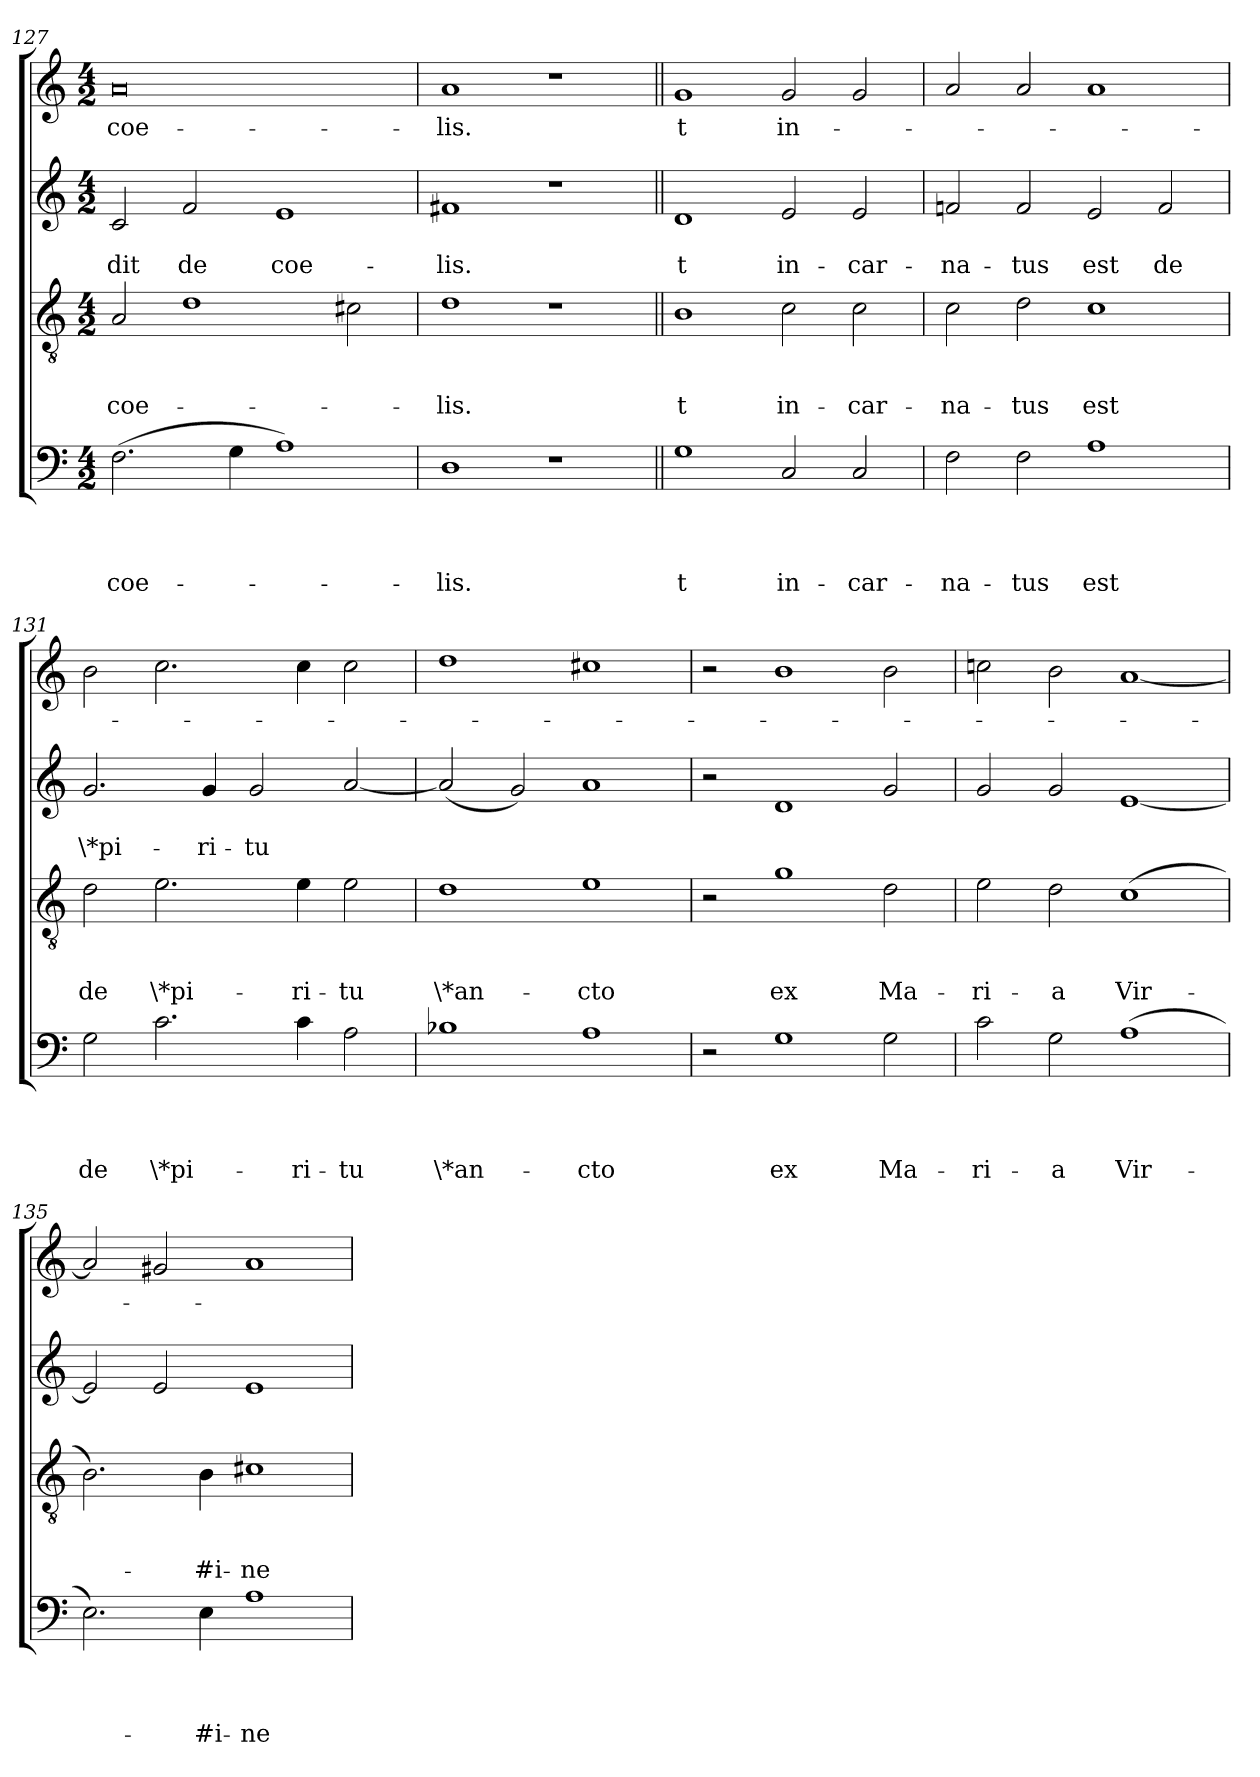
**kern	**text	**text	**text	**text	**kern	**text	**text	**text	**kern	**text	**text	**kern	**text
*part4	*part4	*part4	*part4	*part4	*part3	*part3	*part3	*part3	*part2	*part2	*part2	*part1	*part1
*staff4	*staff4	*staff4	*staff4	*staff4	*staff3	*staff3	*staff3	*staff3	*staff2	*staff2	*staff2	*staff1	*staff1
*clefF4	*	*	*	*	*clefGv2	*	*	*	*clefG2	*	*	*clefG2	*
*k[]	*	*	*	*	*k[]	*	*	*	*k[]	*	*	*k[]	*
*C:	*	*	*	*	*C:	*	*	*	*C:	*	*	*C:	*
*M4/2	*	*	*	*	*M4/2	*	*	*	*M4/2	*	*	*M4/2	*
=127	=127	=127	=127	=127	=127	=127	=127	=127	=127	=127	=127	=127	=127
!	!	!	!	!LO:LY:b	!	!	!	!LO:LY:b	!	!	!LO:LY:b	!	!LO:LY:b
(>2.F\	.	.	.	coe-	2A/	.	.	coe-	2c/	.	-dit	0a	coe-
!	!	!	!	!	!	!	!	!	!	!	!LO:LY:b	!	!
.	.	.	.	.	1d	.	.	.	2f/	.	de	.	.
4G\	.	.	.	.	.	.	.	.	.	.	.	.	.
!	!	!	!	!	!	!	!	!	!	!	!LO:LY:b	!	!
1A)	.	.	.	.	.	.	.	.	1e	.	coe-	.	.
.	.	.	.	.	2c#X\	.	.	.	.	.	.	.	.
=128	=128	=128	=128	=128	=128	=128	=128	=128	=128	=128	=128	=128	=128
!	!	!	!	!LO:LY:b	!	!	!	!LO:LY:b	!	!	!LO:LY:b	!	!LO:LY:b
1D	.	.	.	-lis.	1d	.	.	-lis.	1f#X	.	-lis.	1a	-lis.
1r	.	.	.	.	1r	.	.	.	1r	.	.	1r	.
=129||	=129||	=129||	=129||	=129||	=129||	=129||	=129||	=129||	=129||	=129||	=129||	=129||	=129||
!	!	!	!	!LO:LY:b	!	!	!	!LO:LY:b	!	!	!LO:LY:b	!	!LO:LY:b
1G	.	.	.	t	1B	.	.	t	1d	.	t	1g	t
!	!	!	!	!LO:LY:b	!	!	!	!LO:LY:b	!	!	!LO:LY:b	!	!LO:LY:b
2C/	.	.	.	in-	2c\	.	.	in-	2e/	.	in-	2g/	in-
!	!	!	!	!LO:LY:b	!	!	!	!LO:LY:b	!	!	!LO:LY:b	!	!
2C/	.	.	.	-car-	2c\	.	.	-car-	2e/	.	-car-	2g/	.
!!LO:PB:g=z
=130	=130	=130	=130	=130	=130	=130	=130	=130	=130	=130	=130	=130	=130
!	!	!	!	!LO:LY:b	!	!	!	!LO:LY:b	!	!	!LO:LY:b	!	!
2F\	.	.	.	-na-	2c\	.	.	-na-	2fn/	.	-na-	2a/	.
!	!	!	!	!LO:LY:b	!	!	!	!LO:LY:b	!	!	!LO:LY:b	!	!
2F\	.	.	.	-tus	2d\	.	.	-tus	2f/	.	-tus	2a/	.
!	!	!	!	!LO:LY:b	!	!	!	!LO:LY:b	!	!	!LO:LY:b	!	!
1A	.	.	.	est	1c	.	.	est	2e/	.	est	1a	.
!	!	!	!	!	!	!	!	!	!	!	!LO:LY:b	!	!
.	.	.	.	.	.	.	.	.	2f/	.	de	.	.
=131	=131	=131	=131	=131	=131	=131	=131	=131	=131	=131	=131	=131	=131
!	!	!	!	!LO:LY:b	!	!	!	!LO:LY:b	!	!	!LO:LY:b	!	!
2G\	.	.	.	de	2d\	.	.	de	2.g/	.	\*pi-	2b\	.
!	!	!	!	!LO:LY:b	!	!	!	!LO:LY:b	!	!	!	!	!
2.c\	.	.	.	\*pi-	2.e\	.	.	\*pi-	.	.	.	2.cc\	.
!	!	!	!	!	!	!	!	!	!	!	!LO:LY:b	!	!
.	.	.	.	.	.	.	.	.	4g/	.	-ri-	.	.
!	!	!	!	!	!	!	!	!	!	!	!LO:LY:b	!	!
.	.	.	.	.	.	.	.	.	2g/	.	-tu	.	.
!	!	!	!	!LO:LY:b	!	!	!	!LO:LY:b	!	!	!	!	!
4c\	.	.	.	-ri-	4e\	.	.	-ri-	.	.	.	4cc\	.
!	!	!	!	!LO:LY:b	!	!	!	!LO:LY:b	!	!	!	!	!
2A\	.	.	.	-tu	2e\	.	.	-tu	[<2a/	.	.	2cc\	.
=132	=132	=132	=132	=132	=132	=132	=132	=132	=132	=132	=132	=132	=132
!	!	!	!	!LO:LY:b	!	!	!	!LO:LY:b	!	!	!	!	!
1B-X	.	.	.	\*an-	1d	.	.	\*an-	(<2a/]	.	.	1dd	.
.	.	.	.	.	.	.	.	.	2g/)	.	.	.	.
!	!	!	!	!LO:LY:b	!	!	!	!LO:LY:b	!	!	!	!	!
1A	.	.	.	-cto	1e	.	.	-cto	1a	.	.	1cc#X	.
=133	=133	=133	=133	=133	=133	=133	=133	=133	=133	=133	=133	=133	=133
2r	.	.	.	.	2r	.	.	.	2r	.	.	2r	.
!	!	!	!	!LO:LY:b	!	!	!	!LO:LY:b	!	!	!	!	!
1G	.	.	.	ex	1g	.	.	ex	1d	.	.	1b	.
!	!	!	!	!LO:LY:b	!	!	!	!LO:LY:b	!	!	!	!	!
2G\	.	.	.	Ma-	2d\	.	.	Ma-	2g/	.	.	2b\	.
=134	=134	=134	=134	=134	=134	=134	=134	=134	=134	=134	=134	=134	=134
!	!	!	!	!LO:LY:b	!	!	!	!LO:LY:b	!	!	!	!	!
2c\	.	.	.	-ri-	2e\	.	.	-ri-	2g/	.	.	2ccn\	.
!	!	!	!	!LO:LY:b	!	!	!	!LO:LY:b	!	!	!	!	!
2G\	.	.	.	-a	2d\	.	.	-a	2g/	.	.	2b\	.
!	!	!	!	!LO:LY:b	!	!	!	!LO:LY:b	!	!	!	!	!
(>1A	.	.	.	Vir-	(>1c	.	.	Vir-	[<1e	.	.	[<1a	.
=135	=135	=135	=135	=135	=135	=135	=135	=135	=135	=135	=135	=135	=135
2.E\)	.	.	.	.	2.B\)	.	.	.	2e/]	.	.	2a/]	.
.	.	.	.	.	.	.	.	.	2e/	.	.	2g#X/	.
!	!	!	!	!LO:LY:b	!	!	!	!LO:LY:b	!	!	!	!	!
4E\	.	.	.	-#i-	4B\	.	.	-#i-	.	.	.	.	.
!	!	!	!	!LO:LY:b	!	!	!	!LO:LY:b	!	!	!	!	!
1A	.	.	.	-ne	1c#X	.	.	-ne	1e	.	.	1a	.
=	=	=	=	=	=	=	=	=	=	=	=	=	=
*-	*-	*-	*-	*-	*-	*-	*-	*-	*-	*-	*-	*-	*-
